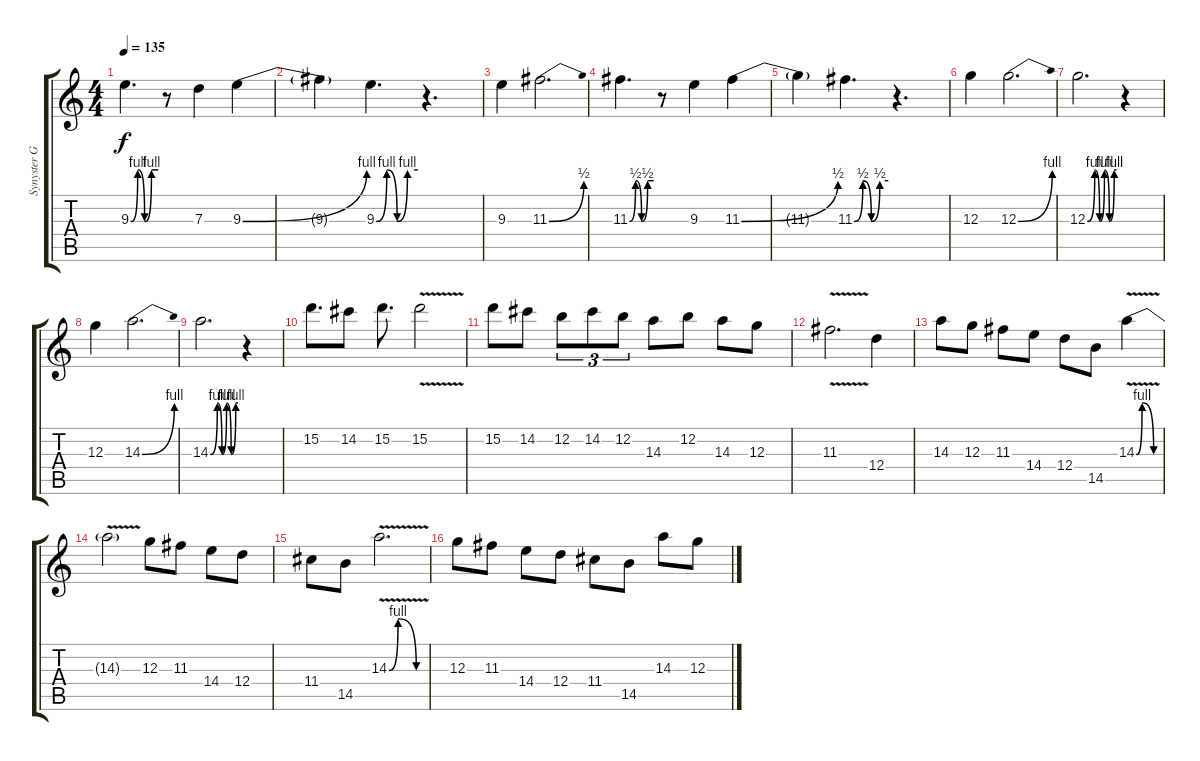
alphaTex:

\track ("Synyster Gates" "Synyster G") {instrument overdrivenguitar}
\staff {score tabs}
\tuning (E4 B3 G3 D3 A2 D2) {hide}
\ts (4 4)
\tempo 135
\clef g2
\ks c
9.3{be (custom 0 0 15 4 30 0 45 4 60 4)}.4{d dy f} r.8 7.3.4 9.3{be (bend 0 0 60 4)}.4 |
9.3{t}.4 9.3{be (custom 0 0 15 4 30 0 45 4 60 4)}.4{d} r.4{d} |
9.3.4 11.3{be (bend 0 0 60 2)}.2{d} |
11.3{be (custom 0 0 15 2 30 0 45 2 60 2)}.4{d} r.8 9.3.4 11.3{be (bend 0 0 60 2)}.4 |
11.3{t}.4 11.3{be (custom 0 0 15 2 30 0 45 2 60 2)}.4{d} r.4{d} |
12.3.4 12.3{be (bend 0 0 60 4)}.2{d} |
12.3{be (custom 0 0 15 4 25 0 35 4 45 0 55 4 60 4)}.2{d} r.4 |
12.3.4 14.3{be (bend 0 0 60 4)}.2{d} |
14.3{be (custom 0 0 15 4 25 0 35 4 45 0 55 4 60 4)}.2{d} r.4 |
15.2.8{d} 14.2.8 15.2.8{d} 15.2{v}.2 |
15.2.8 14.2.8 12.2.8{tu (3 2)} 14.2.8{tu (3 2)} 12.2.8{tu (3 2)} 14.3.8 12.2.8 14.3.8 12.3.8 |
11.3{v}.2{d} 12.4.4 |
14.3.8 12.3.8 11.3.8 14.4.8 12.4.8 14.5.8 14.3{be (custom 0 0 15 4 45 0 60 0) v}.4 |
14.3{t}.2 12.3.8 11.3.8 14.4.8 12.4.8 |
11.4.8 14.5.8 14.3{be (custom 0 0 15 4 45 0 60 0) v}.2{d} |
12.3.8 11.3.8 14.4.8 12.4.8 11.4.8 14.5.8 14.3.8 12.3.8
